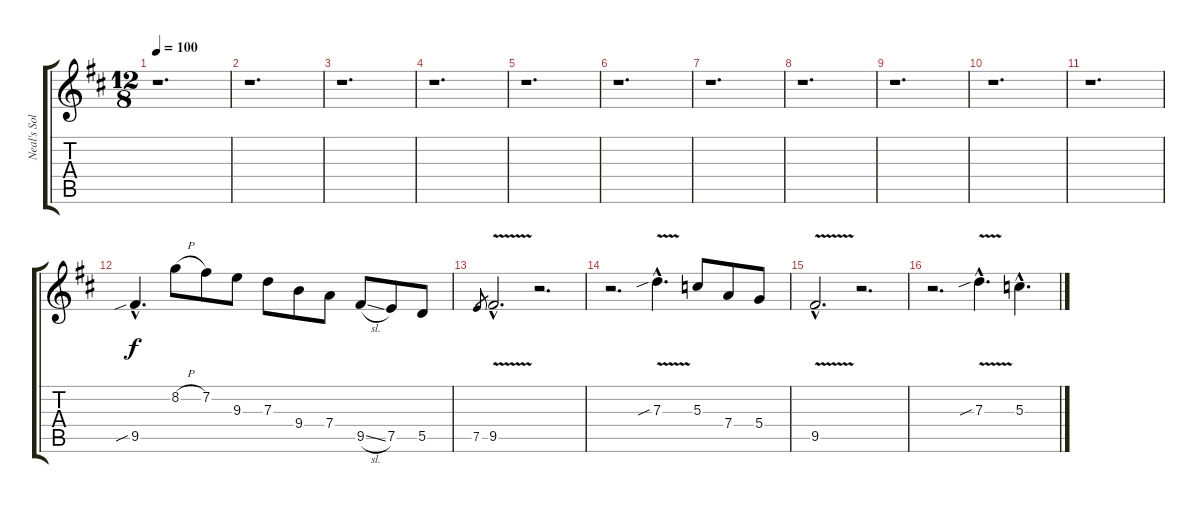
\track ("Neal's Solo" "Neal's Sol") {instrument overdrivenguitar}
\staff {score tabs}
\tuning (E4 B3 G3 D3 A2 E2) {hide}
\ts (12 8)
\tempo 100
\clef g2
\ks d
r.1{d dy f} |
r.1{d} |
r.1{d} |
r.1{d} |
r.1{d} |
r.1{d} |
r.1{d} |
r.1{d} |
r.1{d} |
r.1{d} |
r.1{d} |
9.5{sib hac}.4{d} 8.2{h}.8 7.2.8 9.3.8 7.3.8 9.4.8 7.4.8 9.5{sl}.8 7.5.8 5.5.8 |
7.5.8{gr} 9.5{v hac}.2{d} r.2{d} |
r.2{d} 7.3{v sib hac}.4{d} 5.3.8 7.4.8 5.4.8 |
9.5{v hac}.2{d} r.2{d} |
r.2{d} 7.3{v sib hac}.4{d} 5.3{hac}.4{d}
